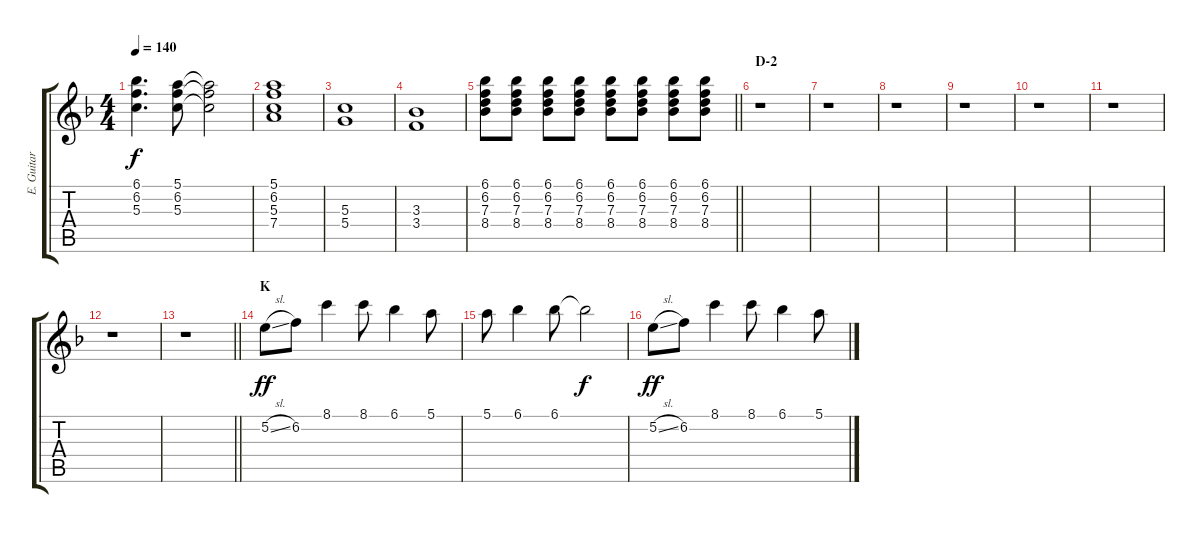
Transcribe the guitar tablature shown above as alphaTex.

\track ("E. Guitar I" "E. Guitar ") {instrument overdrivenguitar}
\staff {score tabs}
\tuning (E4 B3 G3 D3 A2 E2) {hide}
\ts (4 4)
\tempo 140
\clef g2
\ks f
(6.1 6.2 5.3).4{d dy f} (5.1 6.2 5.3).8 (5.1{t} 6.2{t} 5.3{t}).2 |
(5.1 6.2 5.3 7.4).1 |
(5.3 5.4).1 |
(3.3 3.4).1 |
\barLineRight lightlight
(6.1 6.2 7.3 8.4).8 (6.1 6.2 7.3 8.4).8 (6.1 6.2 7.3 8.4).8 (6.1 6.2 7.3 8.4).8 (6.1 6.2 7.3 8.4).8 (6.1 6.2 7.3 8.4).8 (6.1 6.2 7.3 8.4).8 (6.1 6.2 7.3 8.4).8 |
\section ("" "D-2")
r.1 |
r.1 |
r.1 |
r.1 |
r.1 |
r.1 |
r.1 |
\barLineRight lightlight
r.1 |
\section ("" "K")
5.2{sl}.8{dy ff} 6.2.8 8.1.4 8.1.8 6.1.4 5.1.8 |
5.1.8 6.1.4 6.1.8 6.1{t}.2{dy f} |
5.2{sl}.8{dy ff} 6.2.8 8.1.4 8.1.8 6.1.4 5.1.8
